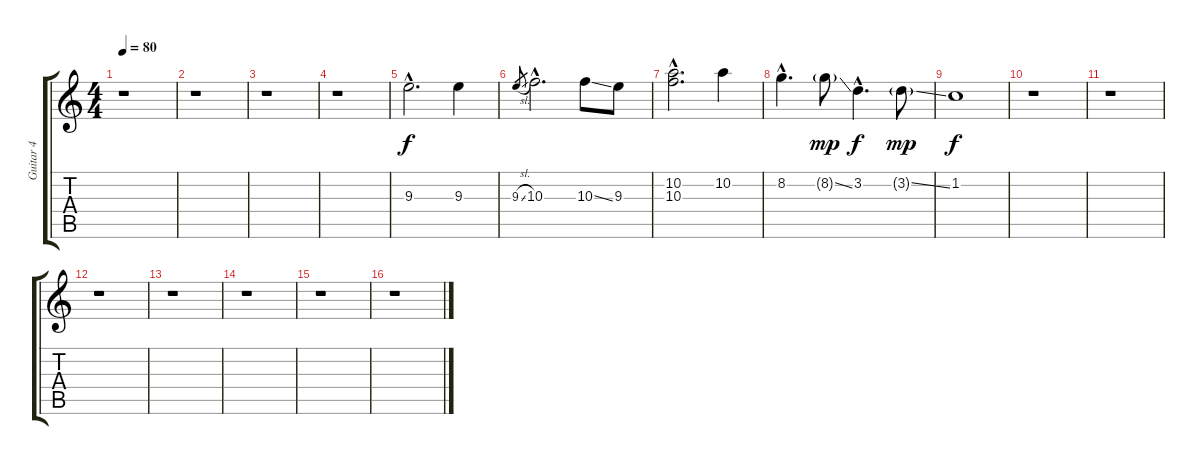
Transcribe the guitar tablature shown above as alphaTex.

\track ("Guitar 4" "Guitar 4") {instrument distortionguitar}
\staff {score tabs}
\tuning (E4 B3 G3 D3 A2 E2) {hide}
\ts (4 4)
\tempo 80
\clef g2
\ks c
r.1{dy f instrument distortionguitar} |
r.1 |
r.1 |
r.1 |
9.3{hac}.2{d} 9.3.4 |
9.3{sl}.8{gr} 10.3{hac}.2{d} 10.3{ss}.8 9.3.8 |
(10.2{hac} 10.3{hac}).2{d} 10.2.4 |
8.2{hac}.4{d} 8.2{ss g}.8{dy mp} 3.2{hac}.4{d dy f} 3.2{ss g}.8{dy mp} |
1.2.1{dy f} |
r.1 |
r.1 |
r.1 |
r.1 |
r.1 |
r.1 |
r.1
